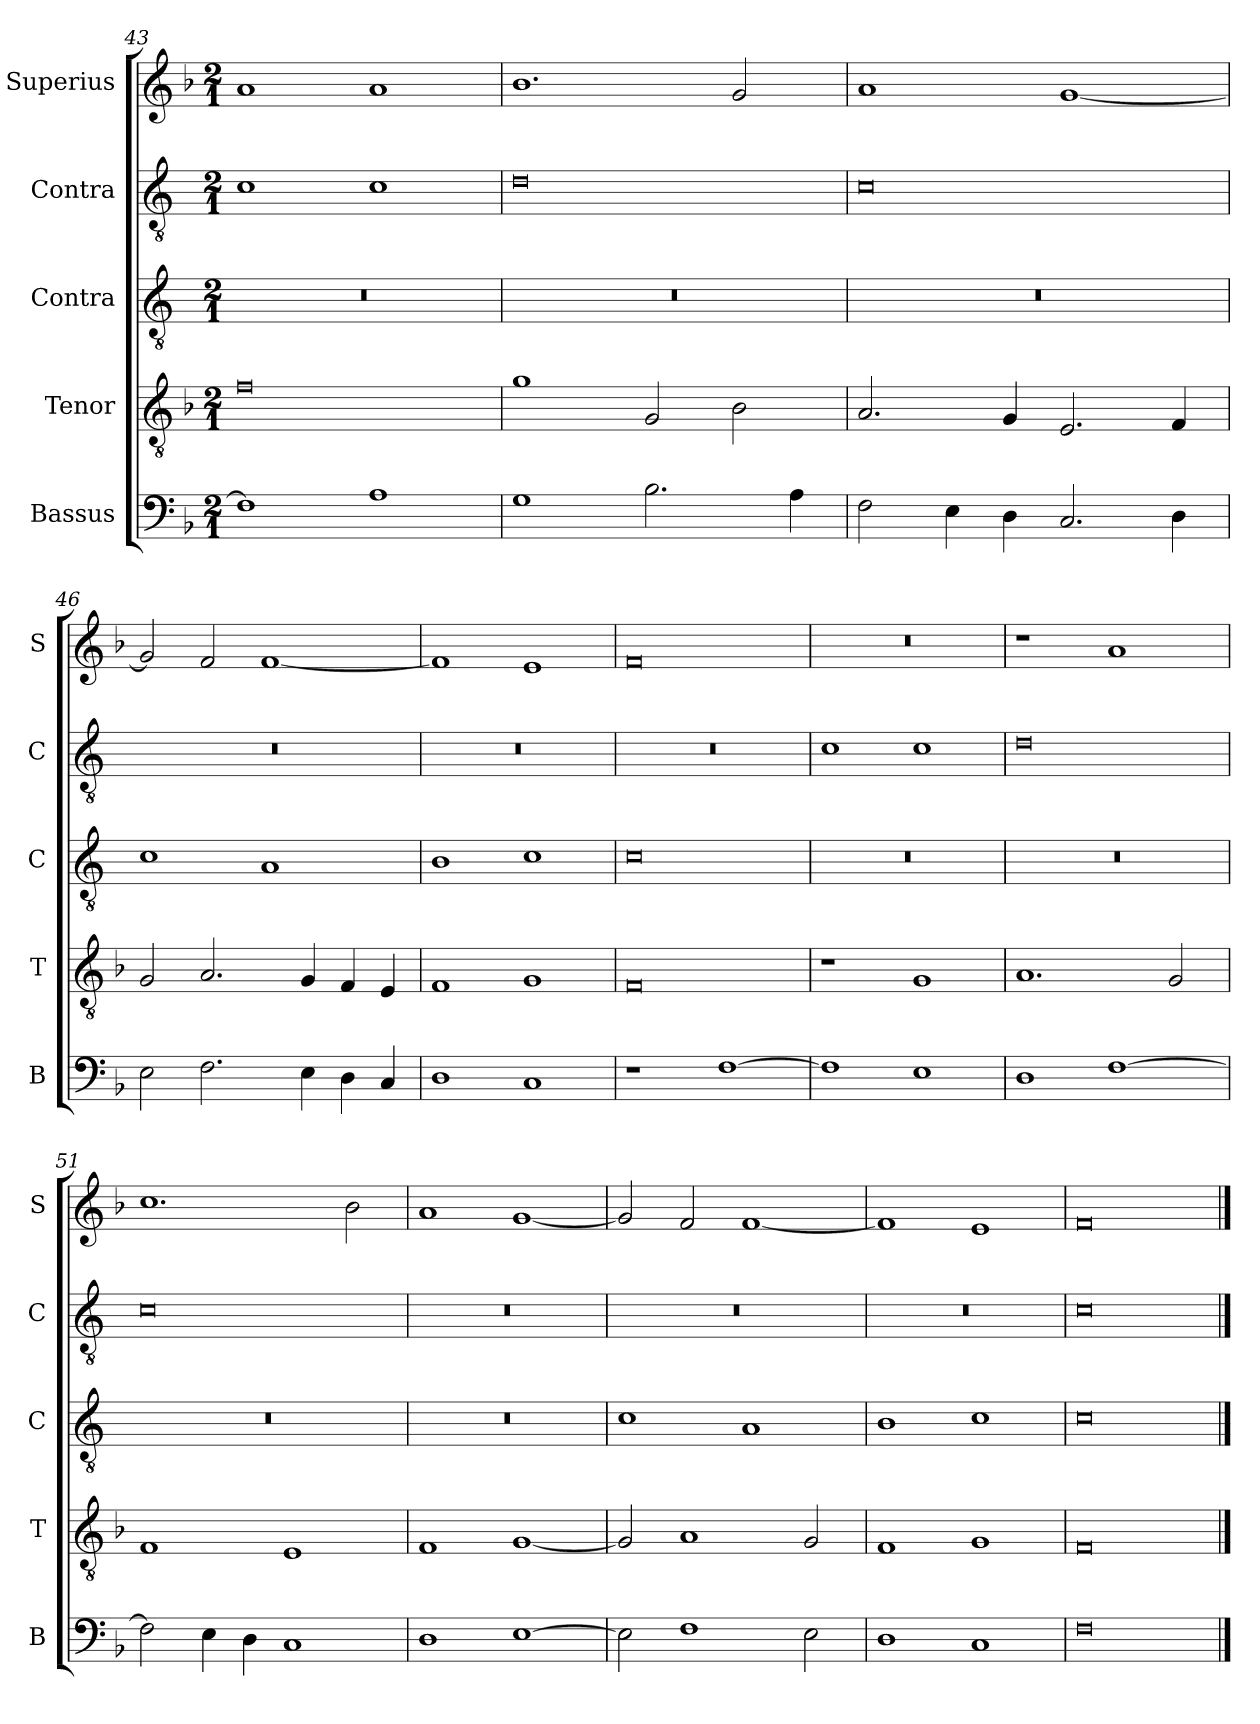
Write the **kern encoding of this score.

**kern	**kern	**kern	**kern	**kern
*part5	*part4	*part3	*part2	*part1
*staff5	*staff4	*staff3	*staff2	*staff1
*I"Bassus	*I"Tenor	*I"Contra	*I"Contra	*I"Superius
*I'B	*I'T	*I'C	*I'C	*I'S
*clefF4	*clefGv2	*clefGv2	*clefGv2	*clefG2
*k[b-]	*k[b-]	*k[]	*k[]	*k[b-]
*M2/1	*M2/1	*M2/1	*M2/1	*M2/1
=43	=43	=43	=43	=43
1F]	0f	0r	1c	1a
1A	.	.	1c	1a
=44	=44	=44	=44	=44
1G	1g	0r	0d	1.b-
2.B-\	2G/	.	.	.
.	2B-\	.	.	2g/
4A\	.	.	.	.
=45	=45	=45	=45	=45
2F\	2.A/	0r	0c	1a
4E\	.	.	.	.
4D\	4G/	.	.	.
2.C/	2.E/	.	.	[1g
4D\	4F/	.	.	.
=46	=46	=46	=46	=46
2E\	2G/	1c	0r	2g/]
2.F\	2.A/	.	.	2f/
.	.	1A	.	[1f
4E\	4G/	.	.	.
4D\	4F/	.	.	.
4C/	4E/	.	.	.
=47	=47	=47	=47	=47
1D	1F	1B	0r	1f]
1C	1G	1c	.	1e
=48	=48	=48	=48	=48
1r	0F	0c	0r	0f
[1F	.	.	.	.
=49	=49	=49	=49	=49
1F]	1r	0r	1c	0r
1E	1G	.	1c	.
=50	=50	=50	=50	=50
1D	1.A	0r	0d	1r
[1F	.	.	.	1a
.	2G/	.	.	.
=51	=51	=51	=51	=51
2F\]	1F	0r	0c	1.cc
4E\	.	.	.	.
4D\	.	.	.	.
1C	1E	.	.	.
.	.	.	.	2b-\
=52	=52	=52	=52	=52
1D	1F	0r	0r	1a
[1E	[1G	.	.	[1g
=53	=53	=53	=53	=53
2E\]	2G/]	1c	0r	2g/]
1F	1A	.	.	2f/
.	.	1A	.	[1f
2E\	2G/	.	.	.
=54	=54	=54	=54	=54
1D	1F	1B	0r	1f]
1C	1G	1c	.	1e
=55	=55	=55	=55	=55
0F	0F	0c	0c	0f
==	==	==	==	==
*-	*-	*-	*-	*-
